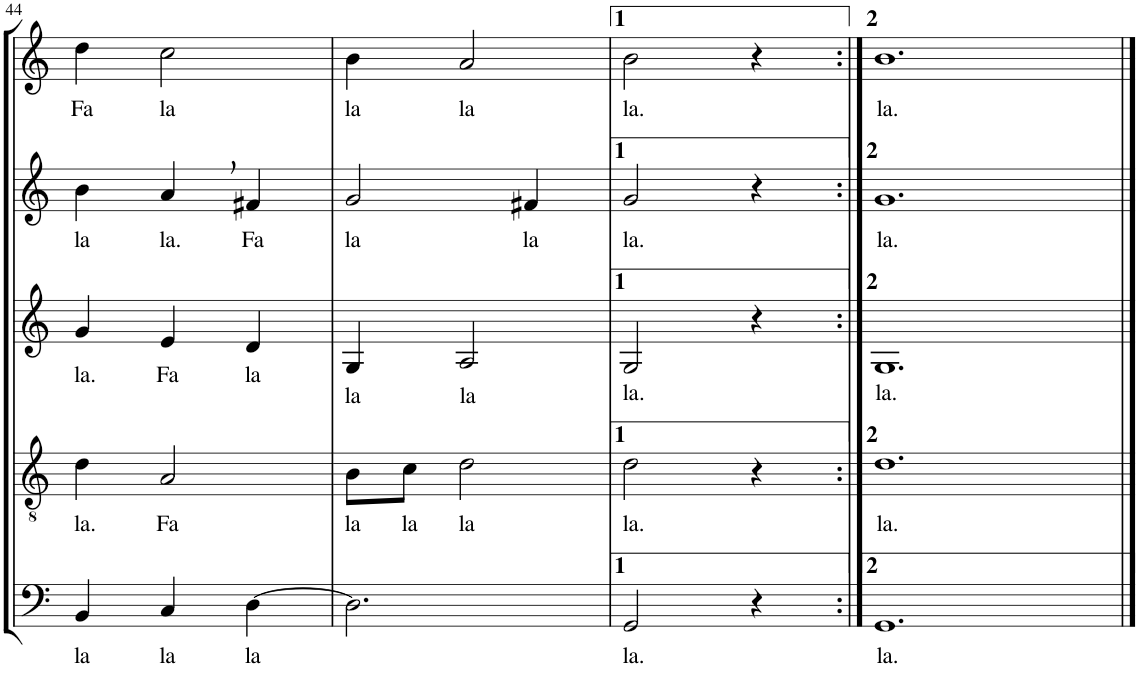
**kern	**text	**kern	**text	**kern	**text	**kern	**text	**kern	**text
*part5	*part5	*part4	*part4	*part3	*part3	*part2	*part2	*part1	*part1
*staff5	*staff5	*staff4	*staff4	*staff3	*staff3	*staff2	*staff2	*staff1	*staff1
*I"Bassi	*	*I"Tenori	*	*I"Contralti	*	*I"Soprani I	*	*I"Soprani II	*
!!LO:PB:g=z
*clefF4	*	*clefGv2	*	*clefG2	*	*clefG2	*	*clefG2	*
*	*	*	*	*	*	*Trd1c2	*	*Trd1c2	*
*k[]	*	*k[]	*	*k[]	*	*k[]	*	*k[]	*
*M3/4	*	*M3/4	*	*M3/4	*	*M3/4	*	*M3/4	*
=44	=44	=44	=44	=44	=44	=44	=44	=44	=44
!	!LO:LY:b	!	!LO:LY:b	!	!LO:LY:b	!	!LO:LY:b	!	!LO:LY:b
4BB/	la	4d\	la.	4g/	la.	4b\	la	4dd\	Fa
!	!LO:LY:b	!	!LO:LY:b	!	!LO:LY:b	!	!LO:LY:b	!	!LO:LY:b
4C/	la	2A/	Fa	4e/	Fa	4a,/	la.	2cc\	la
!	!LO:LY:b	!	!	!	!LO:LY:b	!	!LO:LY:b	!	!
[4D\	la	.	.	4d/	la	4f#X/	Fa	.	.
=45	=45	=45	=45	=45	=45	=45	=45	=45	=45
!	!	!	!LO:LY:b	!	!LO:LY:b	!	!LO:LY:b	!	!LO:LY:b
2.D\]	.	8B\L	la	4G/	la	2g/	la	4b\	la
!	!	!	!LO:LY:b	!	!	!	!	!	!
.	.	8c\J	la	.	.	.	.	.	.
!	!	!	!LO:LY:b	!	!LO:LY:b	!	!	!	!LO:LY:b
.	.	2d\	la	2A/	la	.	.	2a/	la
!	!	!	!	!	!	!	!LO:LY:b	!	!
.	.	.	.	.	.	4f#X/	la	.	.
=46	=46	=46	=46	=46	=46	=46	=46	=46	=46
!	!LO:LY:b	!	!LO:LY:b	!	!LO:LY:b	!	!LO:LY:b	!	!LO:LY:b
2GG/	la.	2d\	la.	2G/	la.	2g/	la.	2b\	la.
4r	.	4r	.	4r	.	4r	.	4r	.
=47:|!	=47:|!	=47:|!	=47:|!	=47:|!	=47:|!	=47:|!	=47:|!	=47:|!	=47:|!
!	!LO:LY:b	!	!LO:LY:b	!	!LO:LY:b	!	!LO:LY:b	!	!LO:LY:b
[2.GG	la.	[2.d	la.	[2.G	la.	[2.g	la.	[2.b	la.
==48	==48	==48	==48	==48	==48	==48	==48	==48	==48
2.GG]	.	2.d]	.	2.G]	.	2.g]	.	2.b]	.
=	=	=	=	=	=	=	=	=	=
*-	*-	*-	*-	*-	*-	*-	*-	*-	*-
